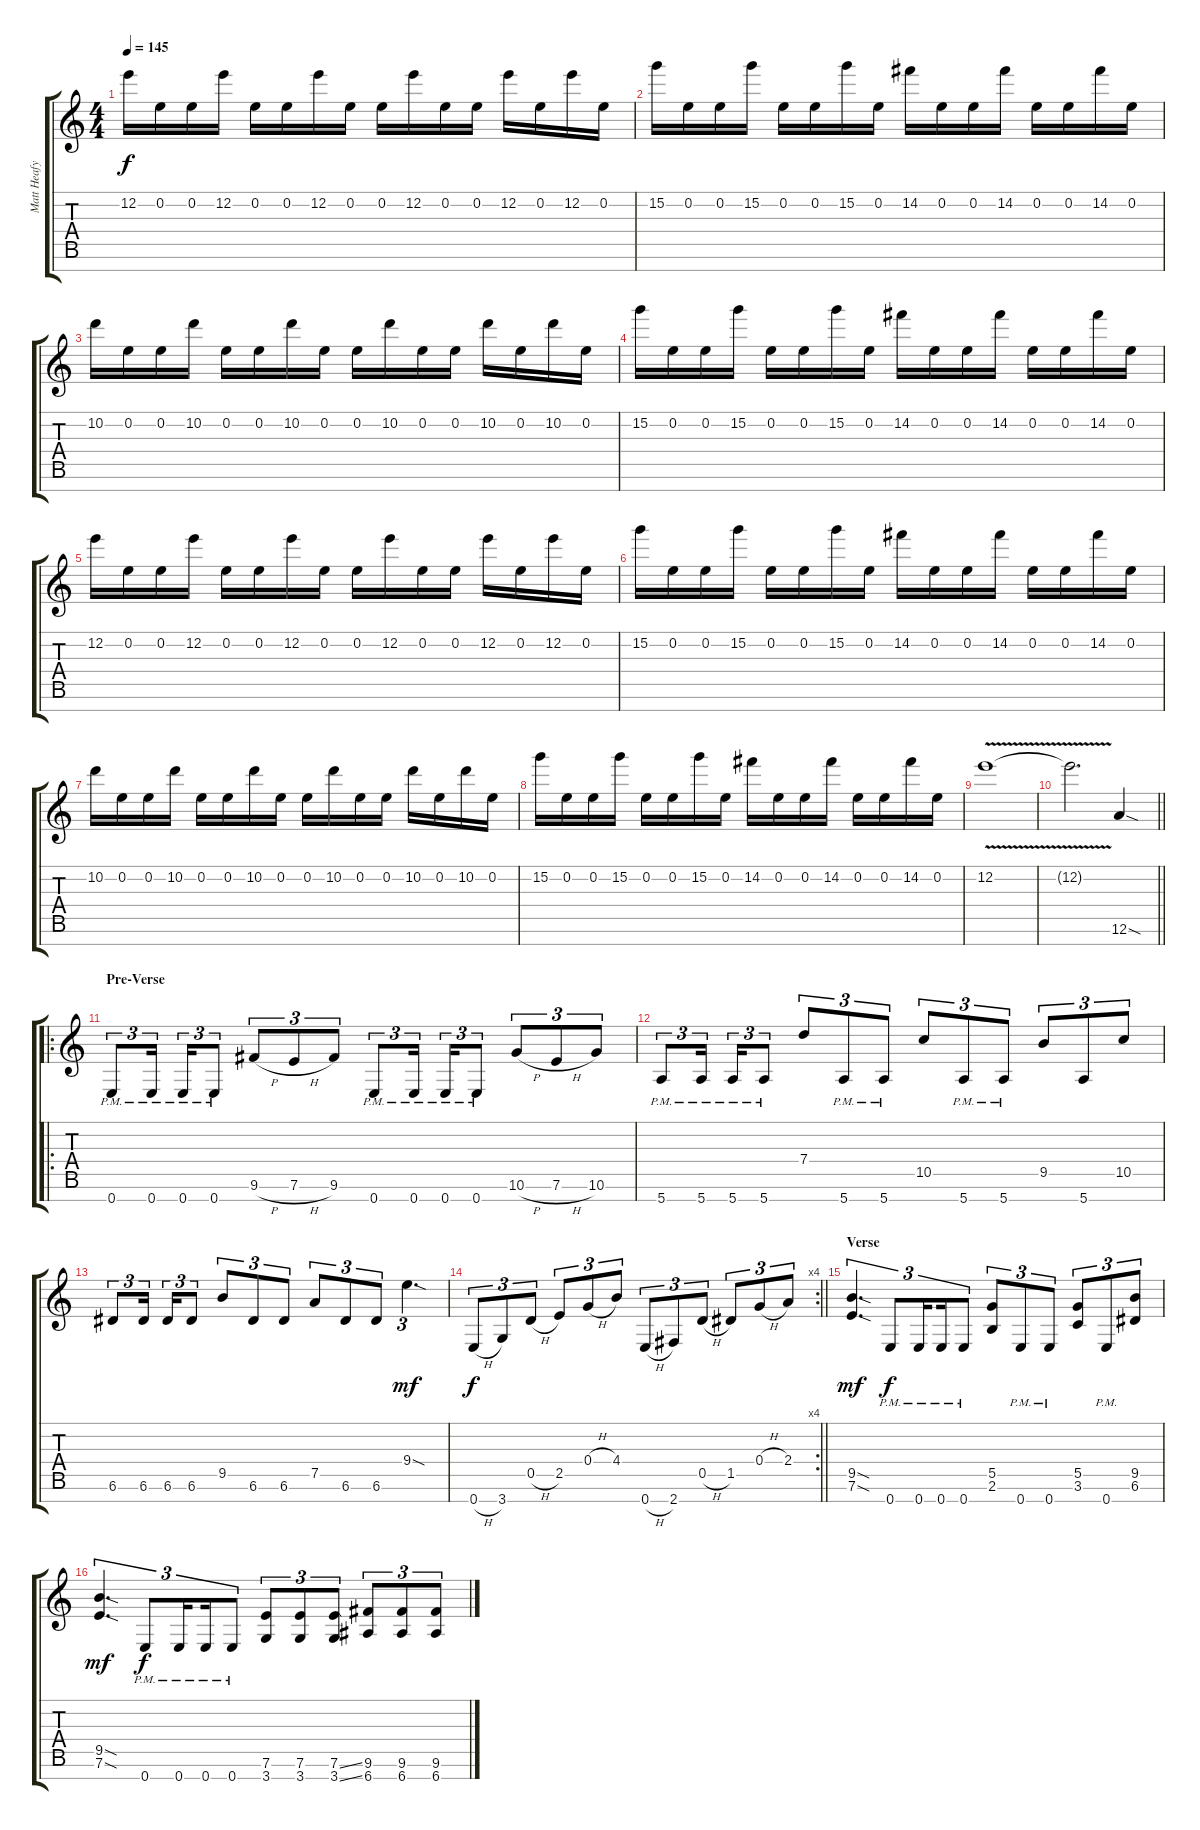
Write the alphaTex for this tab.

\track ("Matt Heafy" "Matt Heafy") {instrument distortionguitar}
\staff {score tabs}
\tuning (A4 E4 C4 G3 D3 A2 E2) {hide}
\ts (4 4)
\tempo 145
\clef g2
\ks c
12.2.16{dy f} 0.2.16 0.2.16 12.2.16 0.2.16 0.2.16 12.2.16 0.2.16 0.2.16 12.2.16 0.2.16 0.2.16 12.2.16 0.2.16 12.2.16 0.2.16 |
15.2.16 0.2.16 0.2.16 15.2.16 0.2.16 0.2.16 15.2.16 0.2.16 14.2.16 0.2.16 0.2.16 14.2.16 0.2.16 0.2.16 14.2.16 0.2.16 |
10.2.16 0.2.16 0.2.16 10.2.16 0.2.16 0.2.16 10.2.16 0.2.16 0.2.16 10.2.16 0.2.16 0.2.16 10.2.16 0.2.16 10.2.16 0.2.16 |
15.2.16 0.2.16 0.2.16 15.2.16 0.2.16 0.2.16 15.2.16 0.2.16 14.2.16 0.2.16 0.2.16 14.2.16 0.2.16 0.2.16 14.2.16 0.2.16 |
12.2.16 0.2.16 0.2.16 12.2.16 0.2.16 0.2.16 12.2.16 0.2.16 0.2.16 12.2.16 0.2.16 0.2.16 12.2.16 0.2.16 12.2.16 0.2.16 |
15.2.16 0.2.16 0.2.16 15.2.16 0.2.16 0.2.16 15.2.16 0.2.16 14.2.16 0.2.16 0.2.16 14.2.16 0.2.16 0.2.16 14.2.16 0.2.16 |
10.2.16 0.2.16 0.2.16 10.2.16 0.2.16 0.2.16 10.2.16 0.2.16 0.2.16 10.2.16 0.2.16 0.2.16 10.2.16 0.2.16 10.2.16 0.2.16 |
15.2.16 0.2.16 0.2.16 15.2.16 0.2.16 0.2.16 15.2.16 0.2.16 14.2.16 0.2.16 0.2.16 14.2.16 0.2.16 0.2.16 14.2.16 0.2.16 |
12.2{v}.1 |
\barLineRight lightlight
12.2{t}.2{d} 12.6{sod}.4 |
\ro
\section ("" "Pre-Verse")
0.7{pm}.8{tu (3 2)} 0.7{pm}.16{tu (3 2) beam splitsecondary} 0.7{pm}.16{tu (3 2)} 0.7{pm}.8{tu (3 2)} 9.6{h}.8{tu (3 2)} 7.6{h}.8{tu (3 2)} 9.6.8{tu (3 2)} 0.7{pm}.8{tu (3 2)} 0.7{pm}.16{tu (3 2) beam splitsecondary} 0.7{pm}.16{tu (3 2)} 0.7{pm}.8{tu (3 2)} 10.6{h}.8{tu (3 2)} 7.6{h}.8{tu (3 2)} 10.6.8{tu (3 2)} |
5.7{pm}.8{tu (3 2)} 5.7{pm}.16{tu (3 2) beam splitsecondary} 5.7{pm}.16{tu (3 2)} 5.7{pm}.8{tu (3 2)} 7.4.8{tu (3 2)} 5.7{pm}.8{tu (3 2)} 5.7{pm}.8{tu (3 2)} 10.5.8{tu (3 2)} 5.7{pm}.8{tu (3 2)} 5.7{pm}.8{tu (3 2)} 9.5.8{tu (3 2)} 5.7.8{tu (3 2)} 10.5.8{tu (3 2)} |
6.6.8{tu (3 2)} 6.6.16{tu (3 2) beam splitsecondary} 6.6.16{tu (3 2)} 6.6.8{tu (3 2)} 9.5.8{tu (3 2)} 6.6.8{tu (3 2)} 6.6.8{tu (3 2)} 7.5.8{tu (3 2)} 6.6.8{tu (3 2)} 6.6.8{tu (3 2)} 9.4{sod}.4{d tu (3 2) dy mf} |
\rc 4
\barLineRight lightlight
0.7{h}.8{tu (3 2) dy f} 3.7.8{tu (3 2)} 0.5{h}.8{tu (3 2)} 2.5.8{tu (3 2)} 0.4{h}.8{tu (3 2)} 4.4.8{tu (3 2)} 0.7{h}.8{tu (3 2)} 2.7.8{tu (3 2)} 0.5{h}.8{tu (3 2)} 1.5.8{tu (3 2)} 0.4{h}.8{tu (3 2)} 2.4.8{tu (3 2)} |
\section ("" "Verse")
(9.5{sod} 7.6{sod}).4{d tu (3 2) dy mf} 0.7{pm}.8{tu (3 2) dy f} 0.7{pm}.16{tu (3 2) beam splitsecondary} 0.7{pm}.16{tu (3 2)} 0.7{pm}.8{tu (3 2)} (5.5 2.6).8{tu (3 2)} 0.7{pm}.8{tu (3 2)} 0.7{pm}.8{tu (3 2)} (5.5 3.6).8{tu (3 2)} 0.7{pm}.8{tu (3 2)} (9.5 6.6).8{tu (3 2)} |
(9.5{sod} 7.6{sod}).4{d tu (3 2) dy mf} 0.7{pm}.8{tu (3 2) dy f} 0.7{pm}.16{tu (3 2) beam splitsecondary} 0.7{pm}.16{tu (3 2)} 0.7{pm}.8{tu (3 2)} (7.6 3.7).8{tu (3 2)} (7.6 3.7).8{tu (3 2)} (7.6{ss} 3.7{ss}).8{tu (3 2)} (9.6 6.7).8{tu (3 2)} (9.6 6.7).8{tu (3 2)} (9.6 6.7).8{tu (3 2)}
